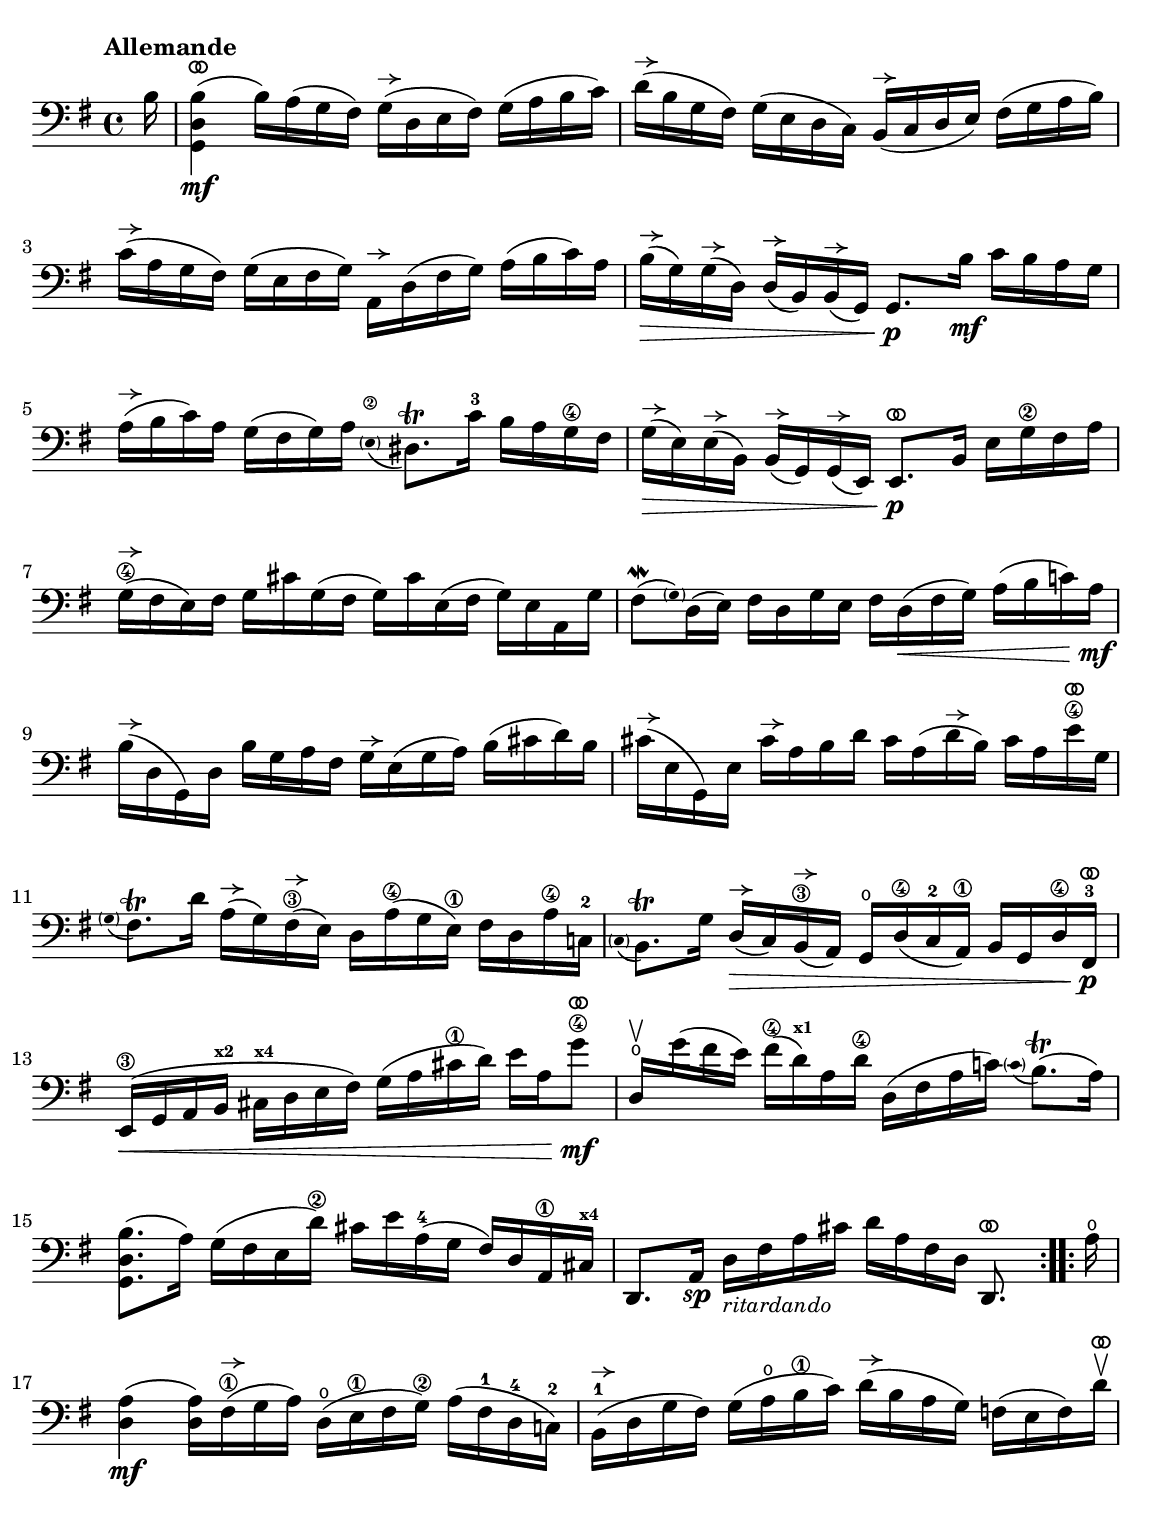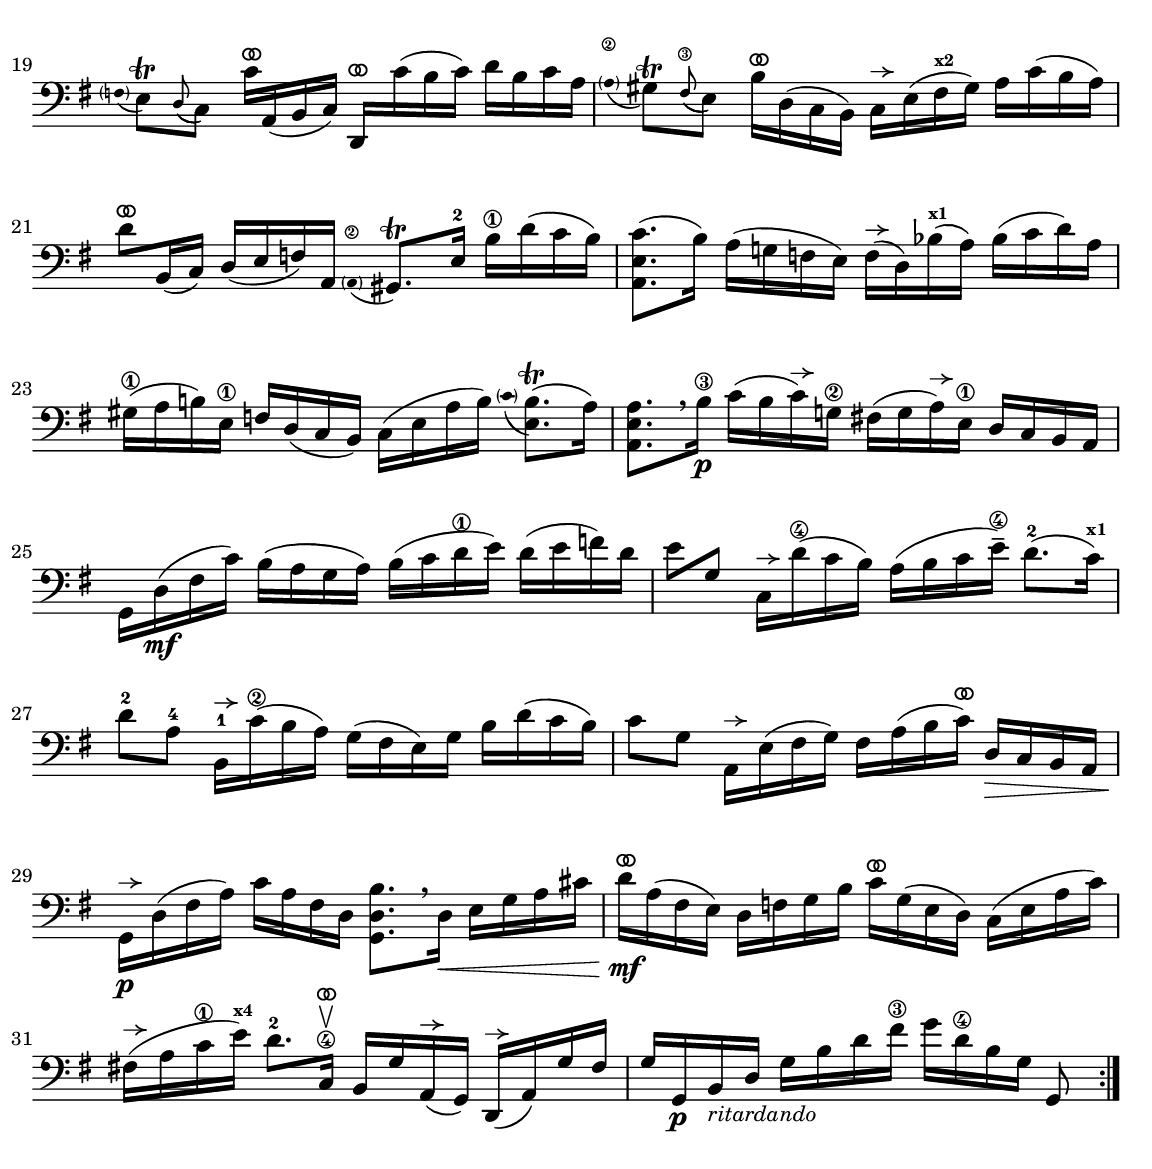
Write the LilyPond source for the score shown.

#(set-global-staff-size 21)

\version "2.18.2"

\header {
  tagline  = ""
}

\language "italiano"

% iPad Pro 12.9

\paper {
  paper-width  = 195\mm
  paper-height = 260\mm
  indent = #0
  page-count = #2
  line-width = #184
  print-page-number = ##f
  ragged-last-bottom = ##t
  ragged-bottom = ##f
%  ragged-last = ##t
}

% function parentheAll allows for accidental symbol to be included in parentheses
%
parentheAll = #(define-music-function (parser location note) (ly:music?)
#{
  \once \override ParenthesesItem.font-size = #-1
  \once \override ParenthesesItem.stencil = #(lambda (grob)
       (let* ((acc (ly:grob-object (ly:grob-parent grob Y) 'accidental-grob))
              (dot (ly:grob-object (ly:grob-parent grob Y) 'dot)))
         (if (not (null? acc)) (ly:pointer-group-interface::add-grob grob 'elements acc))
         (if (not (null? dot)) (ly:pointer-group-interface::add-grob grob 'elements dot))
         (parentheses-item::print grob)))
  \parenthesize $note
#})

% \phrasingSlurDashed
% \SlurDashed
% \slurSolid

allongerUne = \markup {
  \center-column {
    \combine
    \draw-line #'(-2 . 0)
    \arrow-head #X #RIGHT ##f
  }
}

ringsps = #"
  0.15 setlinewidth
  0.9 0.6 moveto
  0.4 0.6 0.5 0 361 arc
  stroke
  1.0 0.6 0.5 0 361 arc
  stroke
  "

vibrato = \markup {
  \with-dimensions #'(-0.2 . 1.6) #'(0 . 1.2)
  \postscript #ringsps
}

\score {
  \new Staff {
    \set fingeringOrientations = #'(left)
    \override Beam.auto-knee-gap = #1
    \override Hairpin.to-barline = ##f
    \override ParenthesesItem.padding = #0.1
    \override ParenthesesItem.font-size = #-1

    \tempo "Allemande"
    \time 4/4
    \key sol \major
    \clef "bass"

    \repeat volta 2 {
    | \partial 16
      si16
    | <<sol,4\mf re4 si4(^\vibrato>>
      si16) la16( sol16 fad16) sol16(^\allongerUne re16 mi16 fad16)
      sol16( la16 si16 do'16)
    | re'16(^\allongerUne si16 sol16 fad16) sol16( mi16 re16 do16)
      si,16(^\allongerUne do16 re16 mi16) fad16( sol16 la16 si16)
    | do'16(^\allongerUne la16 sol16 fad16) sol16( mi16 fad16 sol16)
      la,16^\allongerUne re16( fad16 sol16) la16( si16 do'16) la16
    | si16(^\allongerUne\> sol16)
      sol16(^\allongerUne re16) re16(^\allongerUne si,16)
      si,16(^\allongerUne sol,16)
      sol,8.\!\p si16\mf do'16 si16 la16 sol16
    | la16(^\allongerUne si16 do'16) la16 sol16( fad16 sol16) la16
      \appoggiatura {\hide Stem \parenthesize mi8\2 \undo \hide Stem} red8.\trill
      do'16-3 si16 la16 sol16\4 fad16
    | sol16(^\allongerUne\> mi16) mi16(^\allongerUne si,16)
      si,16(^\allongerUne sol,16) sol,16(^\allongerUne mi,16)
      mi,8.\!\p^\vibrato si,16 mi16 sol16\2 fad16 la16
    | sol16(\4^\allongerUne fad16 mi16) fad16 sol16 dod'16 sol16( fad16
      sol16) dod'16 mi16( fad16 sol16) mi16 la,16 sol16
    | fad8\mordent( \grace {\hide Stem \parenthesize sol) \undo \hide Stem}
      re16( mi16) fad16 re16 sol16 mi16
      fad16 re16(\< fad16 sol16) la16( si16 do'!16) la16\!\mf
    | si16(^\allongerUne re16 sol,16) re16 si16 sol16 la16 fad16
      sol16^\allongerUne mi16( sol16 la16) si16( dod'16 re'16) si16
    | dod'16(^\allongerUne mi16 sol,16) mi16
      dod'16^\allongerUne la16 si16 re'16
      dod'16 la16( re'16^\allongerUne si16) dod'16 la16 mi'16\4^\vibrato sol16
    | \appoggiatura {\hide Stem \parenthesize sol8 \undo \hide Stem}
      fad8.\trill  %^\markup{\musicglyph #"scripts.trill" \tiny \finger 1-2}
      re'16 la16(^\allongerUne sol16) fad16(\3^\allongerUne mi16)
      re16 la16(\4 sol16 mi16)\1 fad16 re16 la16\4 do!16-2
    | \appoggiatura {\hide Stem \parenthesize do8 \undo \hide Stem} si,8.\trill
      sol16 re16(^\allongerUne\> do16) si,16(\3^\allongerUne la,16) sol,16\open
      re16(\4 do16-2 la,16)\1 si,16 sol,16 re16\4 fad,16-3\!\p^\vibrato
    | mi,16(\3\< sol,16 la,16 si,16^\markup{\bold\teeny x2}
      dod16^\markup{\bold\teeny x4} re16 mi16 fad16)
      sol16( la16 dod'16\1 re'16) mi'16 la16 sol'8\4\!^\vibrato\mf
    | re16\upbow\open sol'16( fad'16 mi'16) fad'16(\4
      re'16)^\markup{\bold\teeny x1} la16 re'16\4
      re16( fad16 la16 do'!16)
      \appoggiatura {\hide Stem \parenthesize do'8 \undo \hide Stem} si8.\trill(
      la16)
    | <<sol,8. re8. si8.(>> la16) sol16( fad16 mi16 re'16\2)
      dod'16 mi'16 la16(-4 sol16 fad16) re16 la,16\1
      dod16^\markup{\bold\teeny x4}
    | re,8. la,16\sp re16_\markup{\small\italic "ritardando"} fad16 la16 dod'16
      re'16 la16 fad16 re16 re,8.^\vibrato
    }

    \repeat volta 2 {
    | \partial 16
      la16\open
    | \set Score.currentBarNumber = #17
      <<re4\mf la4(>> <<re16 la16)>> fad16(\1^\allongerUne sol16 la16)
      re16(\open mi16\1 fad16 sol16)\2 la16( fad16-1 re16-4 do!16)-2
    | si,16(-1^\allongerUne re16 sol16 fad16) sol16( la16\open si16\1 do'16)
      re'16(^\allongerUne si16 la16 sol16) fa!16( mi16 fa16) re'16\upbow^\vibrato
    | \appoggiatura {\hide Stem \parentheAll fa8 \undo \hide Stem}
      mi8[\trill \appoggiatura re8( do8)]
      do'16^\vibrato la,16( si,16 do16) re,16^\vibrato do'16( si16 do'16)
      re'16 si16 do'16 la16
    | \appoggiatura {\hide Stem \parenthesize la8\2 \undo \hide Stem}
      sold8\trill \appoggiatura fad8(\3 mi8) si16^\vibrato re16( do16 si,16)
      do16^\allongerUne mi16( fad16^\markup{\bold\teeny x2} sold16) la16 do'16( si16 la16)
    | re'8^\vibrato si,16( do16) re16( mi16 fa16) la,16
      \appoggiatura {\hide Stem \parenthesize la,8\2 \undo \hide Stem}
      sold,8.\trill mi16-2 si16\1 re'16( do'16 si16)
    | <<la,8. mi8. do'8.(>> si16) la16( sol!16 fa!16 mi16)
      fa16(^\allongerUne re16) sib16(^\markup{\bold\teeny x1} la16) sib16( do'16 re'16) la16
    | sold16(\1 la16 si!16) mi16\1 fa!16 re16( do16 si,16)
      do16( mi16 la16 si16)
      <<mi8.
        \appoggiatura {\hide Stem \parenthesize do'8 \undo \hide Stem}
        si8.\trill(>> la16)
    | <<la,8. mi8. la8.[>> \breathe si16]\3\p do'16( si16 do'16)^\allongerUne sol!16\2
      fad!16( sol16 la16)^\allongerUne mi16\1 re16 do16 si,16 la,16
    | sol,16 re16(\mf fad16 do'16) si16( la16 sol16 la16)
      si16( do'16 re'16\1 mi'16) re'16( mi'16 fa'16) re'16
    | mi'8 sol8 do16^\allongerUne re'16(\4 do'16 si16)
      la16( si16 do'16 mi'16--)\4 re'8.(-2
      do'16)^\markup{\bold\teeny x1}
    | re'8-2 la8-4 si,16-1^\allongerUne do'16(\2 si16 la16)
      sol16( fad16 mi16) sol16 si16 re'16( do'16 si16)
    | do'8 sol8 la,16^\allongerUne mi16( fad16 sol16)
      fad16 la16( si16 do'16)^\vibrato re16\> do16 si,16 la,16
    | sol,16\!\p^\allongerUne re16( fad16 la16) do'16 la16 fad16 re16
      <<sol,8. re8. si8.[>> \breathe re16]\< mi16 sol16 la16 dod'16
    | re'16\!\mf^\vibrato la16( fad16 mi16) re16 fa!16 sol16 si16
      do'16^\vibrato sol16( mi16 re16) do16( mi16 la16 do'16)
    | fad!16(^\allongerUne la16 do'16\1 mi'16)^\markup{\bold\teeny x4} re'8.-2
      do16\4\upbow^\vibrato
      si,16 sol16 la,16(^\allongerUne sol,16)
      re,16(^\allongerUne la,16) sol16 fad16
    | sol16 sol,16\p si,16_\markup{\small\italic "ritardando"}
      re16 sol16 si16 re'16 fad'16\3
      sol'16 re'16\4 si16 sol16 sol,8
    }
  }
}
